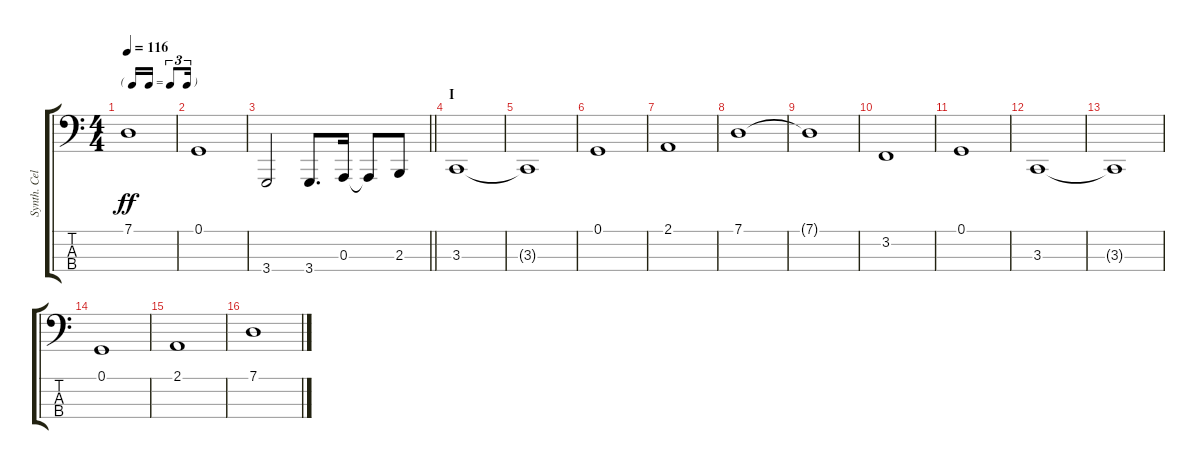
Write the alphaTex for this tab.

\track ("Synth. Cello" "Synth. Cel") {instrument cello}
\staff {score tabs}
\tuning (G2 D2 A1 E1) {hide}
\ts (4 4)
\tf triplet16th
\tempo 116
\clef f4
\ks c
7.1{t}.1{dy ff} |
0.1.1 |
\barLineRight lightlight
3.4.2 3.4.8{d} 0.3.16 0.3{t}.8 2.3.8 |
\section ("" "I")
3.3.1 |
3.3{t}.1 |
0.1.1 |
2.1.1 |
7.1.1 |
7.1{t}.1 |
3.2.1 |
0.1.1 |
3.3.1 |
3.3{t}.1 |
0.1.1 |
2.1.1 |
7.1.1
